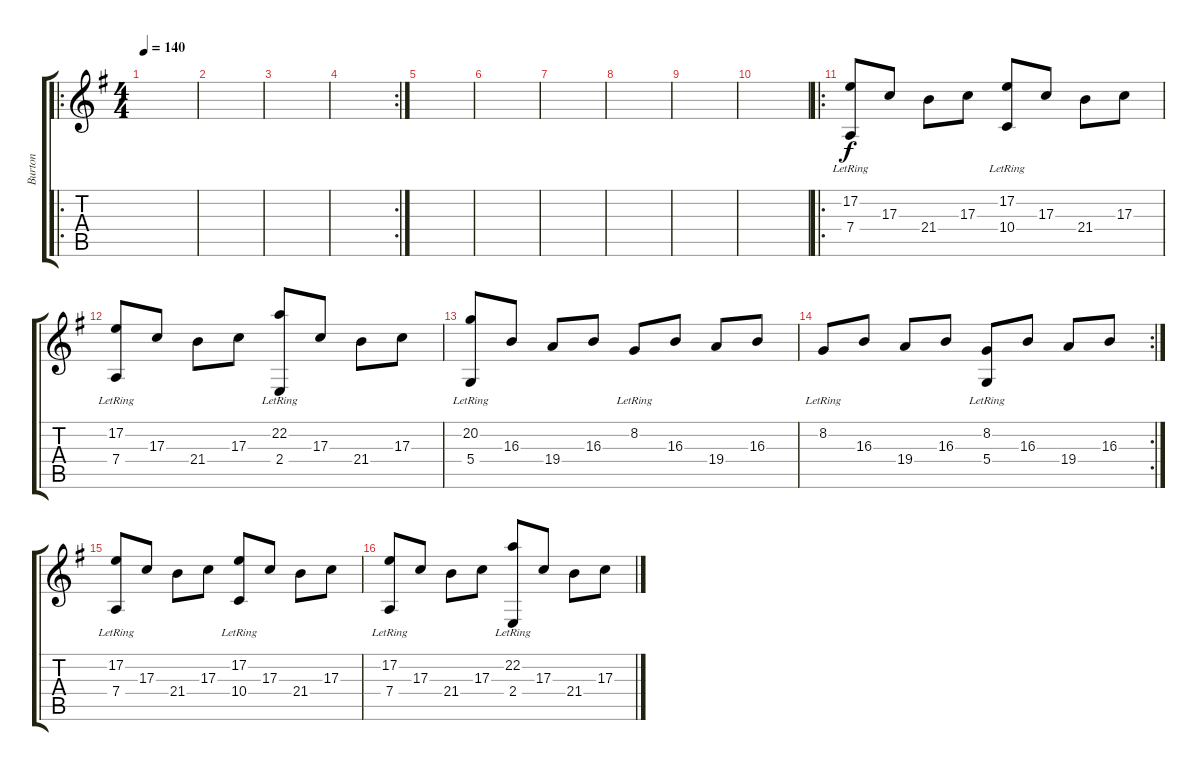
\track ("Burton" "Burton") {instrument acousticgrandpiano}
\staff {score tabs}
\tuning (E4 B3 G3 D3 A2 E2) {hide}
\ro
\ts (4 4)
\tempo 140
\clef g2
\ks eminor
|
|
|
\rc 2
|
|
|
|
|
|
|
\ro
(17.2{lr} 7.4{lr}).8 17.3.8 21.4.8 17.3.8 (17.2{lr} 10.4{lr}).8 17.3.8 21.4.8 17.3.8 |
(17.2{lr} 7.4{lr}).8 17.3.8 21.4.8 17.3.8 (22.2{lr} 2.4{lr}).8 17.3.8 21.4.8 17.3.8 |
(20.2{lr} 5.4{lr}).8 16.3.8 19.4.8 16.3.8 8.2{lr}.8 16.3.8 19.4.8 16.3.8 |
\rc 2
8.2{lr}.8 16.3.8 19.4.8 16.3.8 (8.2{lr} 5.4{lr}).8 16.3.8 19.4.8 16.3.8 |
(17.2{lr} 7.4{lr}).8 17.3.8 21.4.8 17.3.8 (17.2{lr} 10.4{lr}).8 17.3.8 21.4.8 17.3.8 |
(17.2{lr} 7.4{lr}).8 17.3.8 21.4.8 17.3.8 (22.2{lr} 2.4{lr}).8 17.3.8 21.4.8 17.3.8
